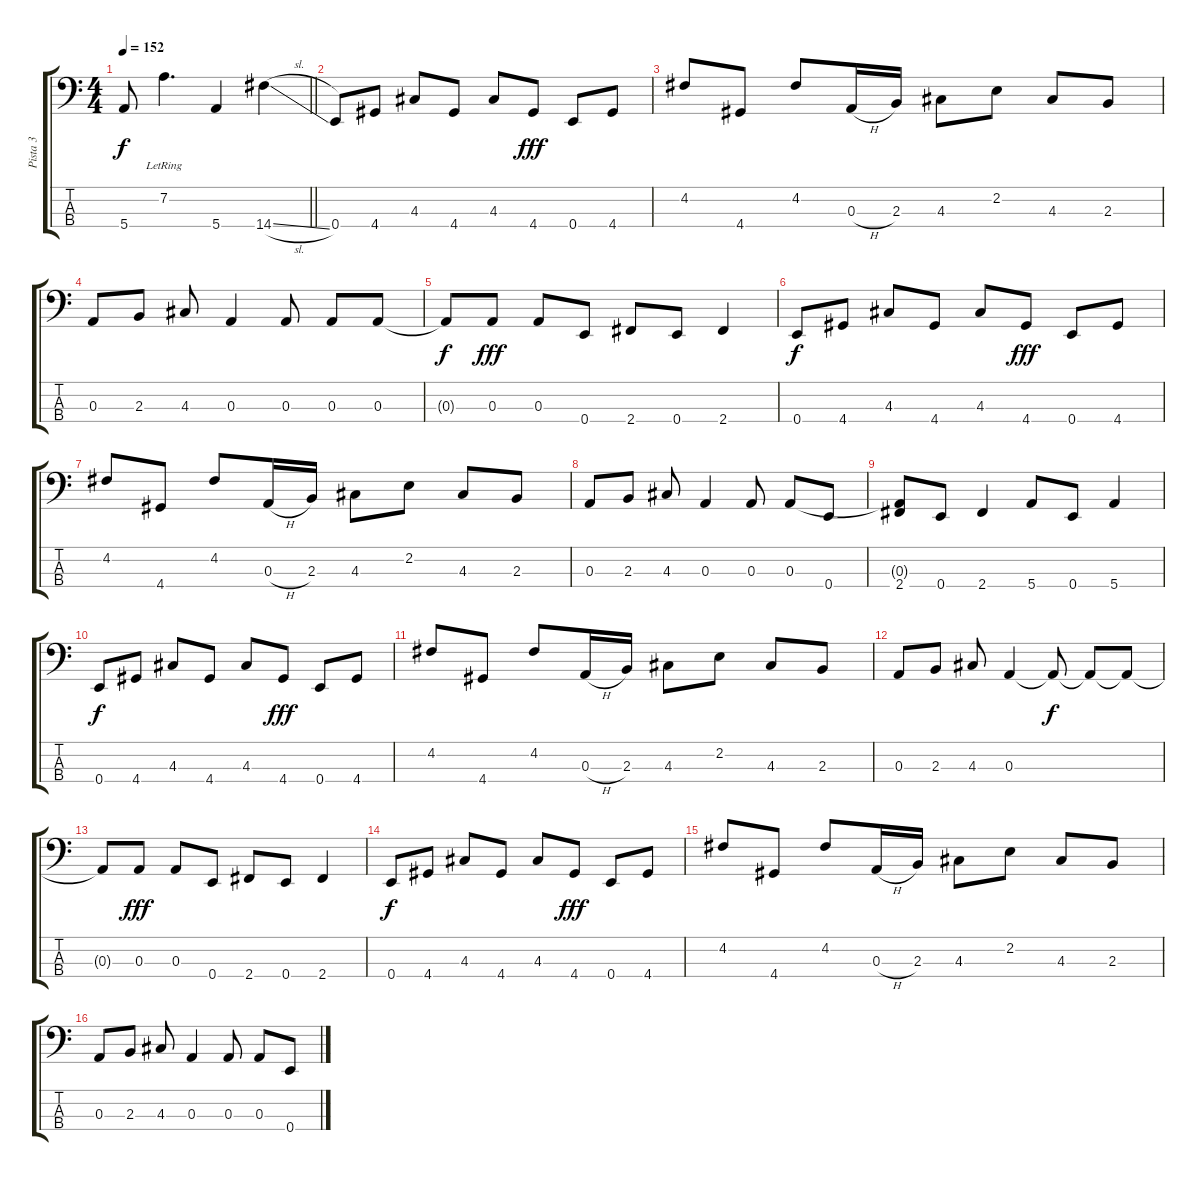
\track ("Pista 3" "Pista 3") {instrument electricbassfinger}
\staff {score tabs}
\tuning (G2 D2 A1 E1) {hide}
\ts (4 4)
\tempo 152
\clef f4
\barLineRight lightlight
\ks c
5.4{t}.8{dy f} 7.2{lr}.4{d} 5.4.4 14.4{sl}.4 |
0.4.8 4.4.8 4.3.8 4.4.8 4.3.8 4.4.8{dy fff} 0.4.8 4.4.8 |
4.2.8 4.4.8 4.2.8 0.3{h}.16 2.3.16 4.3.8 2.2.8 4.3.8 2.3.8 |
0.3.8 2.3.8 4.3.8 0.3.4 0.3.8 0.3.8 0.3.8 |
0.3{t}.8{dy f} 0.3.8{dy fff} 0.3.8 0.4.8 2.4.8 0.4.8 2.4.4 |
0.4.8{dy f} 4.4.8 4.3.8 4.4.8 4.3.8 4.4.8{dy fff} 0.4.8 4.4.8 |
4.2.8 4.4.8 4.2.8 0.3{h}.16 2.3.16 4.3.8 2.2.8 4.3.8 2.3.8 |
0.3.8 2.3.8 4.3.8 0.3.4 0.3.8 0.3.8 0.4.8 |
(0.3{t} 2.4).8 0.4.8 2.4.4 5.4.8 0.4.8 5.4.4 |
0.4.8{dy f} 4.4.8 4.3.8 4.4.8 4.3.8 4.4.8{dy fff} 0.4.8 4.4.8 |
4.2.8 4.4.8 4.2.8 0.3{h}.16 2.3.16 4.3.8 2.2.8 4.3.8 2.3.8 |
0.3.8 2.3.8 4.3.8 0.3.4 0.3{t}.8{dy f} 0.3{t}.8 0.3{t}.8 |
0.3{t}.8 0.3.8{dy fff} 0.3.8 0.4.8 2.4.8 0.4.8 2.4.4 |
0.4.8{dy f} 4.4.8 4.3.8 4.4.8 4.3.8 4.4.8{dy fff} 0.4.8 4.4.8 |
4.2.8 4.4.8 4.2.8 0.3{h}.16 2.3.16 4.3.8 2.2.8 4.3.8 2.3.8 |
0.3.8 2.3.8 4.3.8 0.3.4 0.3.8 0.3.8 0.4.8
